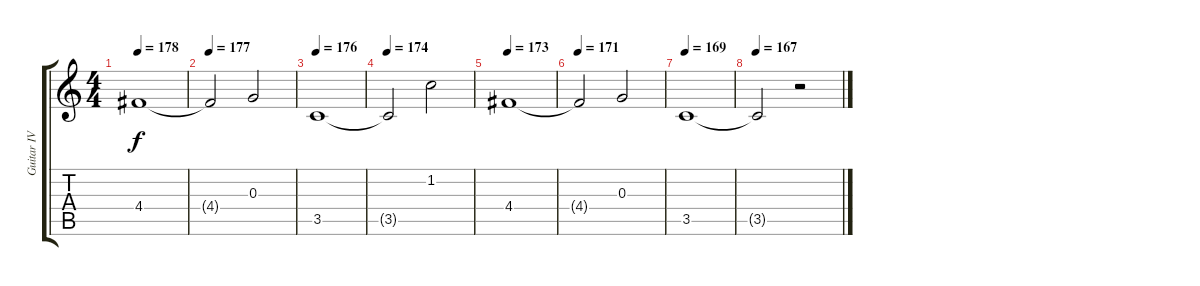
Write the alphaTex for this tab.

\track ("Guitar IV" "Guitar IV") {instrument overdrivenguitar}
\staff {score tabs}
\tuning (E4 B3 G3 D3 A2 E2) {hide}
\ts (4 4)
\tempo 178
\clef g2
\ks c
4.4.1{dy f} |
\tempo 177
4.4{t}.2 0.3.2 |
\tempo 176
3.5.1 |
\tempo 174
3.5{t}.2 1.2.2 |
\tempo 173
4.4.1 |
\tempo 171
4.4{t}.2 0.3.2 |
\tempo 169
3.5.1 |
\tempo 167
3.5{t}.2 r.2
